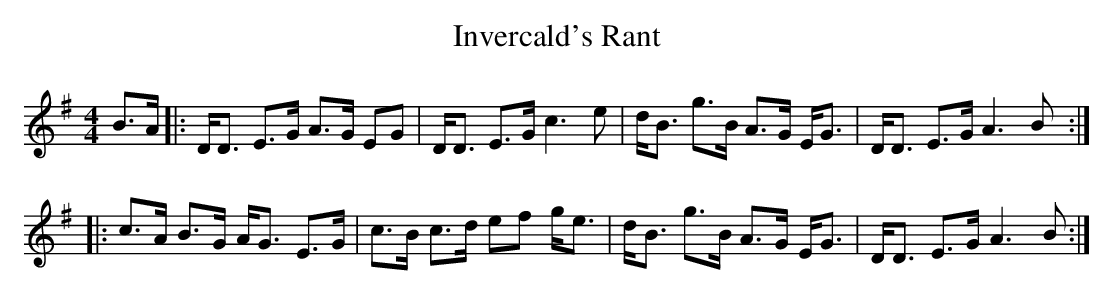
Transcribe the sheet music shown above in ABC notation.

X:1
T: Invercald's Rant
M: 4/4
L: 1/8
K: Ador
B>A|:D<D E>G A>G EG|D<D E>G c3e|d<B g>B A>G E<G|D<D E>G A3B:|
|:c>A B>G A<G E>G|c>B c>d ef g<e|d<B g>B A>G E<G|D<D E>G A3B:|
